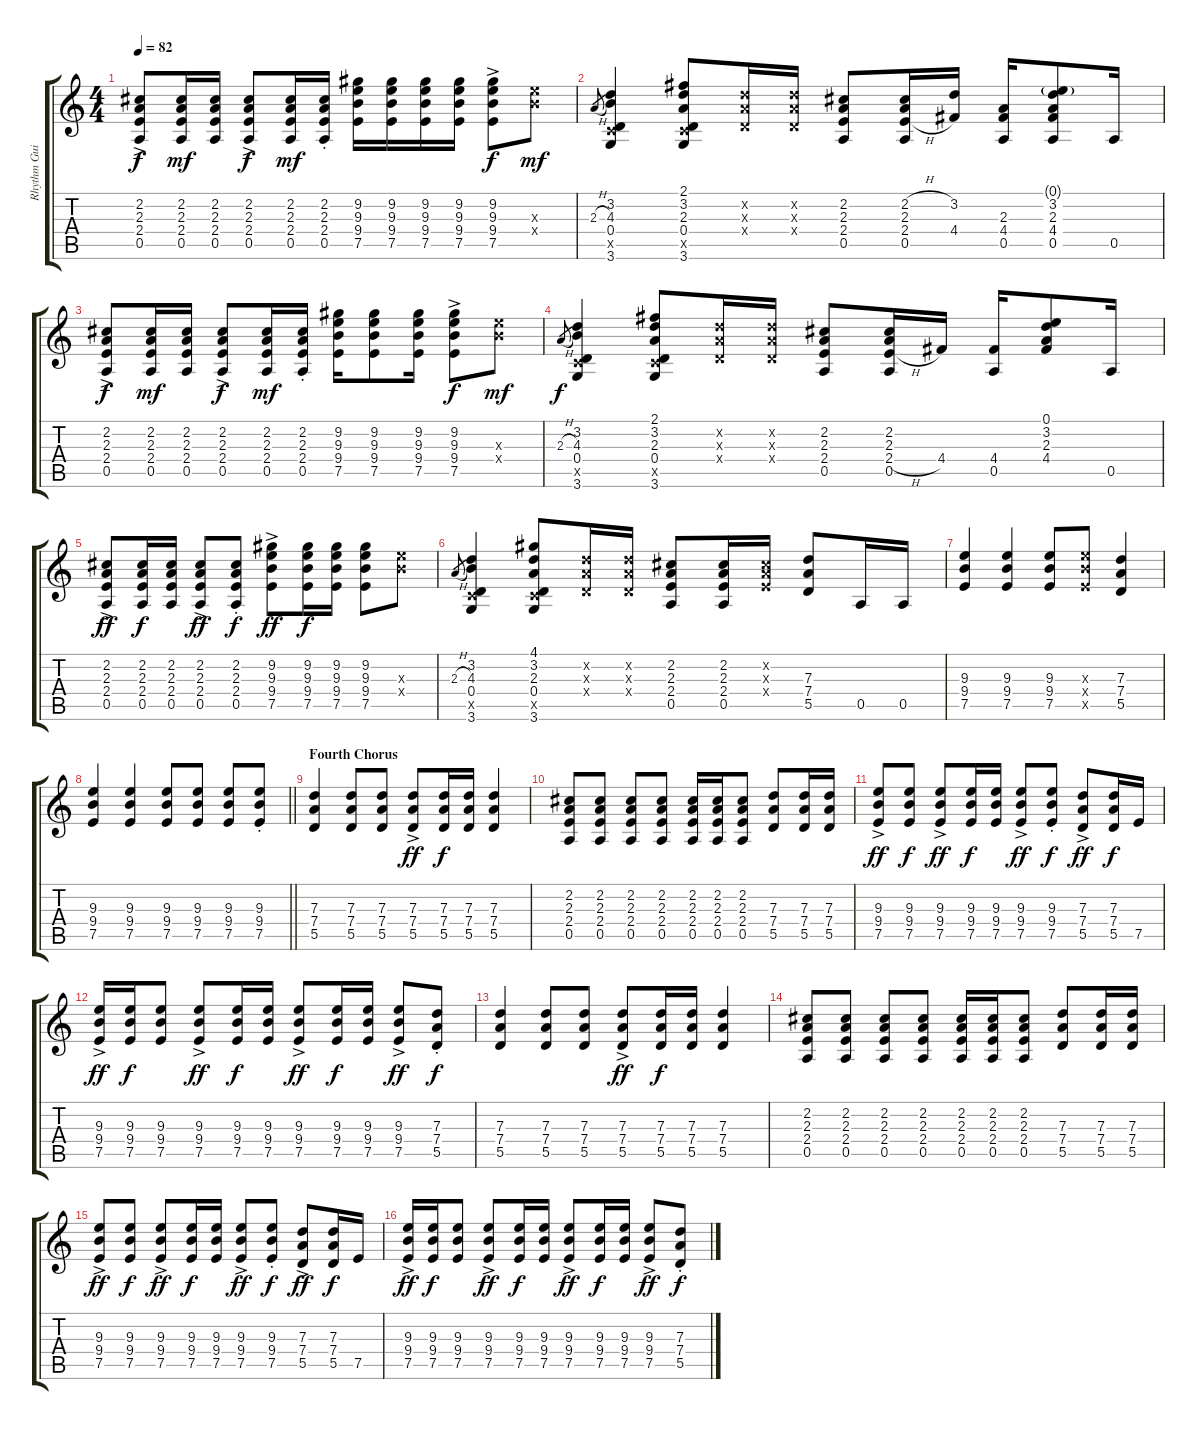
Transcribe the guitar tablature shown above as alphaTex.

\track ("Rhythm Guitar 2" "Rhythm Gui") {instrument acousticguitarsteel}
\staff {score tabs}
\tuning (E4 B3 G3 D3 A2 E2) {hide}
\ts (4 4)
\tempo 82
\clef g2
\ks c
(2.2{ac} 2.3{ac} 2.4{ac} 0.5{ac}).8{dy f} (2.2 2.3 2.4 0.5).16{dy mf} (2.2 2.3 2.4 0.5).16 (2.2{ac} 2.3{ac} 2.4{ac} 0.5{ac}).8{dy f} (2.2 2.3 2.4 0.5).16{dy mf} (2.2{st} 2.3{st} 2.4{st} 0.5{st}).16 (9.2 9.3 9.4 7.5).16 (9.2 9.3 9.4 7.5).16 (9.2 9.3 9.4 7.5).16 (9.2 9.3 9.4 7.5).16 (9.2{ac} 9.3{ac} 9.4{ac} 7.5{ac}).8{dy f} (9.3{x} 9.4{x}).8{dy mf} |
2.3{h}.8{gr} (3.2 4.3 0.4 3.5{x} 3.6).4 (2.1 3.2 2.3 0.4 3.5{x} 3.6).8 (3.2{x} 2.3{x} 0.4{x}).16 (3.2{x} 2.3{x} 0.4{x}).16 (2.2 2.3 2.4 0.5).8 (2.2{h} 2.3 2.4{h} 0.5).16 (3.2 4.4).16 (2.3 4.4 0.5).16 (0.1{g} 3.2 2.3 4.4 0.5).8 0.5.16 |
(2.2{ac} 2.3{ac} 2.4{ac} 0.5{ac}).8{dy f} (2.2 2.3 2.4 0.5).16{dy mf} (2.2 2.3 2.4 0.5).16 (2.2{ac} 2.3{ac} 2.4{ac} 0.5{ac}).8{dy f} (2.2 2.3 2.4 0.5).16{dy mf} (2.2{st} 2.3{st} 2.4{st} 0.5{st}).16 (9.2 9.3 9.4 7.5).16 (9.2 9.3 9.4 7.5).8 (9.2 9.3 9.4 7.5).16 (9.2{ac} 9.3{ac} 9.4{ac} 7.5{ac}).8{dy f} (9.3{x} 9.4{x}).8{dy mf} |
2.3{h}.8{gr dy f} (3.2 4.3 0.4 3.5{x} 3.6).4 (2.1 3.2 2.3 0.4 3.5{x} 3.6).8 (3.2{x} 2.3{x} 0.4{x}).16 (3.2{x} 2.3{x} 0.4{x}).16 (2.2 2.3 2.4 0.5).8 (2.2 2.3 2.4{h} 0.5).16 4.4.16 (4.4 0.5).16 (0.1 3.2 2.3 4.4).8 0.5.16 |
(2.2{ac} 2.3{ac} 2.4{ac} 0.5{ac}).8{dy ff} (2.2 2.3 2.4 0.5).16{dy f} (2.2 2.3 2.4 0.5).16 (2.2{ac} 2.3{ac} 2.4{ac} 0.5{ac}).8{dy ff} (2.2{st} 2.3{st} 2.4{st} 0.5{st}).8{dy f} (9.2{ac} 9.3{ac} 9.4{ac} 7.5{ac}).8{dy ff} (9.2 9.3 9.4 7.5).16{dy f} (9.2 9.3 9.4 7.5).16 (9.2 9.3 9.4 7.5).8 (9.3{x} 9.4{x}).8 |
2.3{h}.8{gr} (3.2 4.3 0.4 3.5{x} 3.6).4 (4.1 3.2 2.3 0.4 3.5{x} 3.6).8 (3.2{x} 2.3{x} 0.4{x}).16 (3.2{x} 2.3{x} 0.4{x}).16 (2.2 2.3 2.4 0.5).8 (2.2 2.3 2.4 0.5).16 (2.2{x} 2.3{x} 2.4{x}).16 (7.3 7.4 5.5).8 0.5.16 0.5.16 |
(9.3 9.4 7.5).4 (9.3 9.4 7.5).4 (9.3 9.4 7.5).8 (9.3{x} 9.4{x} 7.5{x}).8 (7.3 7.4 5.5).4 |
\barLineRight lightlight
(9.3 9.4 7.5).4 (9.3 9.4 7.5).4 (9.3 9.4 7.5).8 (9.3 9.4 7.5).8 (9.3 9.4 7.5).8 (9.3{st} 9.4{st} 7.5{st}).8 |
\section ("" "Fourth Chorus")
(7.3 7.4 5.5).4 (7.3 7.4 5.5).8 (7.3 7.4 5.5).8 (7.3{ac} 7.4{ac} 5.5{ac}).8{dy ff} (7.3 7.4 5.5).16{dy f} (7.3 7.4 5.5).16 (7.3 7.4 5.5).4 |
(2.2 2.3 2.4 0.5).8 (2.2 2.3 2.4 0.5).8 (2.2 2.3 2.4 0.5).8 (2.2 2.3 2.4 0.5).8 (2.2 2.3 2.4 0.5).16 (2.2 2.3 2.4 0.5).16 (2.2 2.3 2.4 0.5).8 (7.3 7.4 5.5).8 (7.3 7.4 5.5).16 (7.3 7.4 5.5).16 |
(9.3{ac} 9.4{ac} 7.5{ac}).8{dy ff} (9.3 9.4 7.5).8{dy f} (9.3{ac} 9.4{ac} 7.5{ac}).8{dy ff} (9.3 9.4 7.5).16{dy f} (9.3 9.4 7.5).16 (9.3{ac} 9.4{ac} 7.5{ac}).8{dy ff} (9.3{st} 9.4{st} 7.5{st}).8{dy f} (7.3{ac} 7.4{ac} 5.5{ac}).8{dy ff} (7.3 7.4 5.5).16{dy f} 7.5.16 |
(9.3{ac} 9.4{ac} 7.5{ac}).16{dy ff} (9.3 9.4 7.5).16{dy f} (9.3 9.4 7.5).8 (9.3{ac} 9.4{ac} 7.5{ac}).8{dy ff} (9.3 9.4 7.5).16{dy f} (9.3 9.4 7.5).16 (9.3{ac} 9.4{ac} 7.5{ac}).8{dy ff} (9.3 9.4 7.5).16{dy f} (9.3 9.4 7.5).16 (9.3{ac} 9.4{ac} 7.5{ac}).8{dy ff} (7.3{st} 7.4{st} 5.5{st}).8{dy f} |
(7.3 7.4 5.5).4 (7.3 7.4 5.5).8 (7.3 7.4 5.5).8 (7.3{ac} 7.4{ac} 5.5{ac}).8{dy ff} (7.3 7.4 5.5).16{dy f} (7.3 7.4 5.5).16 (7.3 7.4 5.5).4 |
(2.2 2.3 2.4 0.5).8 (2.2 2.3 2.4 0.5).8 (2.2 2.3 2.4 0.5).8 (2.2 2.3 2.4 0.5).8 (2.2 2.3 2.4 0.5).16 (2.2 2.3 2.4 0.5).16 (2.2 2.3 2.4 0.5).8 (7.3 7.4 5.5).8 (7.3 7.4 5.5).16 (7.3 7.4 5.5).16 |
(9.3{ac} 9.4{ac} 7.5{ac}).8{dy ff} (9.3 9.4 7.5).8{dy f} (9.3{ac} 9.4{ac} 7.5{ac}).8{dy ff} (9.3 9.4 7.5).16{dy f} (9.3 9.4 7.5).16 (9.3{ac} 9.4{ac} 7.5{ac}).8{dy ff} (9.3{st} 9.4{st} 7.5{st}).8{dy f} (7.3{ac} 7.4{ac} 5.5{ac}).8{dy ff} (7.3 7.4 5.5).16{dy f} 7.5.16 |
(9.3{ac} 9.4{ac} 7.5{ac}).16{dy ff} (9.3 9.4 7.5).16{dy f} (9.3 9.4 7.5).8 (9.3{ac} 9.4{ac} 7.5{ac}).8{dy ff} (9.3 9.4 7.5).16{dy f} (9.3 9.4 7.5).16 (9.3{ac} 9.4{ac} 7.5{ac}).8{dy ff} (9.3 9.4 7.5).16{dy f} (9.3 9.4 7.5).16 (9.3{ac} 9.4{ac} 7.5{ac}).8{dy ff} (7.3{st} 7.4{st} 5.5{st}).8{dy f}
